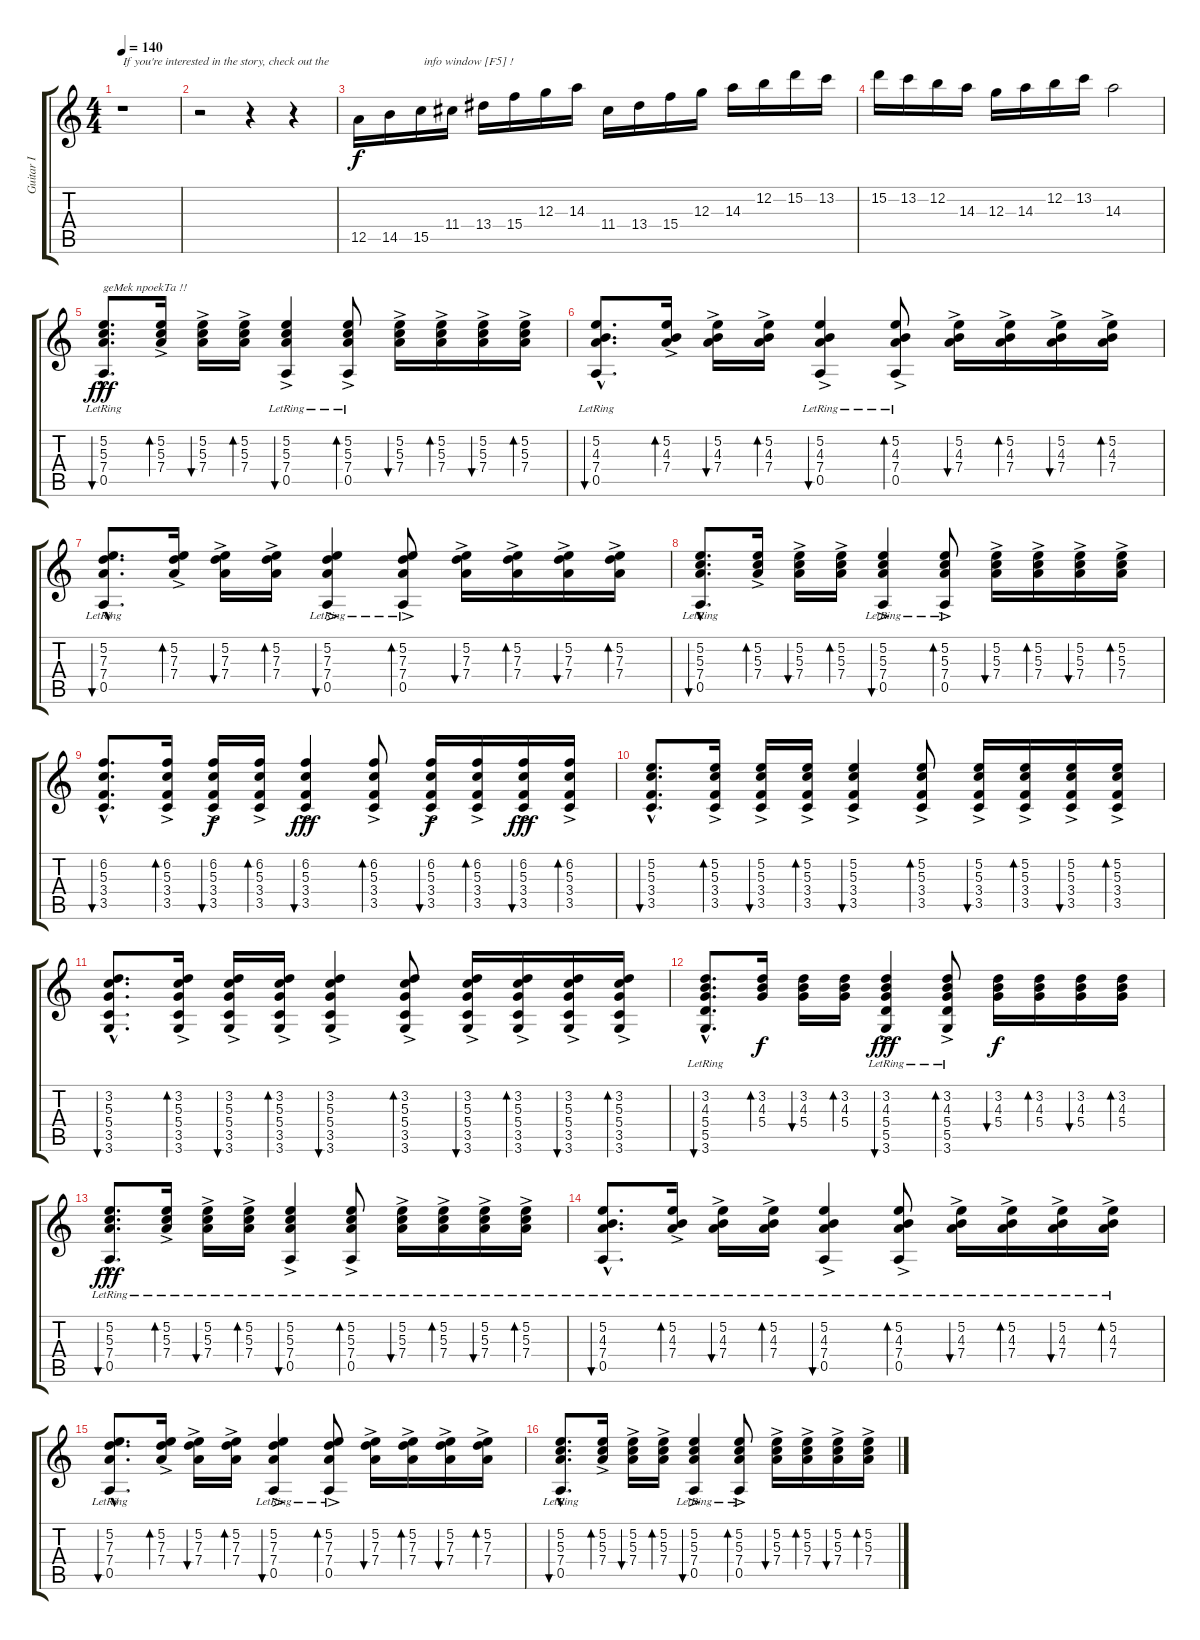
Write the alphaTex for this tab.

\track ("Guitar I" "Guitar I") {instrument distortionguitar}
\staff {score tabs}
\tuning (E4 B3 G3 D3 A2 E2) {hide}
\ts (4 4)
\tempo 140
\clef g2
\ks c
r.1{txt "If you're interested in the story, check out the" dy f instrument distortionguitar} |
r.2 r.4{volume 0 instrument distortionguitar} r.4{volume 8} |
12.5.16 14.5.16 15.5.16{txt " info window [F5] !"} 11.4.16 13.4.16 15.4.16 12.3.16 14.3.16 11.4.16 13.4.16 15.4.16 12.3.16 14.3.16 12.2.16 15.2.16 13.2.16 |
15.2.16 13.2.16 12.2.16 14.3.16 12.3.16 14.3.16 12.2.16 13.2.16 14.3.2{volume 2} |
(5.2{hac} 5.3{hac} 7.4{hac} 0.5{hac lr}).8{d bu 480 txt "geMek npoekTa !!" dy fff volume 10 instrument acousticguitarnylon} (5.2 5.3{ac} 7.4{ac}).16{bd 240} (5.2 5.3{ac} 7.4{ac}).16{bu 120} (5.2 5.3{ac} 7.4{ac}).16{bd 120} (5.2 5.3{ac} 7.4{ac} 0.5{ac lr}).4{bu 120} (5.2 5.3{ac} 7.4{ac} 0.5{ac lr}).8{bd 120} (5.2 5.3{ac} 7.4{ac}).16{bu 120} (5.2 5.3{ac} 7.4{ac}).16{bd 120} (5.2 5.3{ac} 7.4{ac}).16{bu 120} (5.2 5.3{ac} 7.4{ac}).16{bd 120} |
(5.2{hac} 4.3{hac} 7.4{hac} 0.5{hac lr}).8{d bu 480} (5.2 4.3{ac} 7.4{ac}).16{bd 120} (5.2 4.3{ac} 7.4{ac}).16{bu 120} (5.2 4.3{ac} 7.4{ac}).16{bd 120} (5.2 4.3{ac} 7.4{ac} 0.5{ac lr}).4{bu 240} (5.2 4.3 7.4 0.5{ac lr}).8{bd 120} (5.2 4.3{ac} 7.4{ac}).16{bu 60} (5.2 4.3{ac} 7.4{ac}).16{bd 60} (5.2 4.3{ac} 7.4{ac}).16{bu 60} (5.2 4.3{ac} 7.4{ac}).16{bd 60} |
(5.2{hac} 7.3{hac} 7.4{hac} 0.5{hac lr}).8{d bu 480} (5.2 7.3{ac} 7.4{ac}).16{bd 240} (5.2 7.3{ac} 7.4{ac}).16{bu 120} (5.2 7.3{ac} 7.4{ac}).16{bd 120} (5.2 7.3{ac} 7.4{ac} 0.5{ac lr}).4{bu 240} (5.2 7.3{ac} 7.4{ac} 0.5{ac lr}).8{bd 240} (5.2 7.3{ac} 7.4{ac}).16{bu 120} (5.2 7.3{ac} 7.4{ac}).16{bd 120} (5.2 7.3{ac} 7.4{ac}).16{bu 120} (5.2 7.3{ac} 7.4{ac}).16{bd 120} |
(5.2{hac} 5.3{hac} 7.4{hac} 0.5{hac lr}).8{d bu 480} (5.2 5.3{ac} 7.4{ac}).16{bd 240} (5.2 5.3{ac} 7.4{ac}).16{bu 120} (5.2 5.3{ac} 7.4{ac}).16{bd 120} (5.2 5.3{ac} 7.4{ac} 0.5{ac lr}).4{bu 120} (5.2 5.3{ac} 7.4{ac} 0.5{ac lr}).8{bd 120} (5.2 5.3{ac} 7.4{ac}).16{bu 120} (5.2 5.3{ac} 7.4{ac}).16{bd 120} (5.2 5.3{ac} 7.4{ac}).16{bu 120} (5.2 5.3{ac} 7.4{ac}).16{bd 120} |
(6.2{hac} 5.3{hac} 3.4{hac} 3.5{hac}).8{d bu 480} (6.2 5.3{ac} 3.4{ac} 3.5).16{bd 240} (6.2 5.3{ac} 3.4{ac} 3.5).16{bu 240 dy f} (6.2 5.3{ac} 3.4{ac} 3.5).16{bd 240} (6.2 5.3{ac} 3.4{ac} 3.5).4{bu 480 dy fff} (6.2 5.3{ac} 3.4{ac} 3.5).8{bd 240} (6.2 5.3{ac} 3.4{ac} 3.5).16{bu 120 dy f} (6.2 5.3{ac} 3.4{ac} 3.5).16{bd 120} (6.2 5.3{ac} 3.4{ac} 3.5).16{bu 120 dy fff} (6.2 5.3{ac} 3.4{ac} 3.5).16{bd 120} |
(5.2{hac} 5.3{hac} 3.4{hac} 3.5{hac}).8{d bu 480} (5.2 5.3{ac} 3.4{ac} 3.5).16{bd 240} (5.2 5.3{ac} 3.4{ac} 3.5).16{bu 240} (5.2 5.3{ac} 3.4{ac} 3.5).16{bd 240} (5.2 5.3{ac} 3.4{ac} 3.5).4{bu 480} (5.2 5.3{ac} 3.4{ac} 3.5).8{bd 240} (5.2 5.3{ac} 3.4{ac} 3.5).16{bu 120} (5.2 5.3{ac} 3.4{ac} 3.5).16{bd 120} (5.2 5.3{ac} 3.4{ac} 3.5).16{bu 120} (5.2 5.3{ac} 3.4{ac} 3.5).16{bd 120} |
(3.2{hac} 5.3{hac} 5.4{hac} 3.5{hac} 3.6{hac}).8{d bu 480} (3.2 5.3{ac} 5.4{ac} 3.5{ac} 3.6).16{bd 120} (3.2 5.3{ac} 5.4{ac} 3.5{ac} 3.6).16{bu 120} (3.2 5.3{ac} 5.4{ac} 3.5{ac} 3.6).16{bd 120} (3.2 5.3{ac} 5.4{ac} 3.5{ac} 3.6).4{bu 120} (3.2 5.3{ac} 5.4{ac} 3.5{ac} 3.6).8{bd 120} (3.2 5.3{ac} 5.4{ac} 3.5{ac} 3.6).16{bu 120} (3.2 5.3{ac} 5.4{ac} 3.5{ac} 3.6).16{bd 120} (3.2 5.3{ac} 5.4{ac} 3.5{ac} 3.6).16{bu 120} (3.2 5.3{ac} 5.4{ac} 3.5{ac} 3.6).16{bd 120} |
(3.2{hac} 4.3{hac} 5.4{hac} 5.5{hac} 3.6{hac lr}).8{d bu 480} (3.2 4.3 5.4).16{bd 120 dy f} (3.2 4.3 5.4).16{bu 120} (3.2 4.3 5.4).16{bd 120} (3.2 4.3 5.4 5.5 3.6{ac lr}).4{bu 120 dy fff} (3.2 4.3 5.4 5.5 3.6{ac lr}).8{bd 120} (3.2 4.3 5.4).16{bu 120 dy f} (3.2 4.3 5.4).16{bd 120} (3.2 4.3 5.4).16{bu 120} (3.2 4.3 5.4).16{bd 120} |
(5.2{hac lr} 5.3{hac lr} 7.4{hac lr} 0.5{hac lr}).8{d bu 480 dy fff} (5.2{lr} 5.3{ac lr} 7.4{ac lr}).16{bd 240} (5.2{lr} 5.3{ac lr} 7.4{ac lr}).16{bu 120} (5.2{lr} 5.3{ac lr} 7.4{ac lr}).16{bd 120} (5.2{lr} 5.3{ac lr} 7.4{ac lr} 0.5{ac lr}).4{bu 120} (5.2{lr} 5.3{ac lr} 7.4{ac lr} 0.5{ac lr}).8{bd 120} (5.2{lr} 5.3{ac lr} 7.4{ac lr}).16{bu 120} (5.2{lr} 5.3{ac lr} 7.4{ac lr}).16{bd 120} (5.2{lr} 5.3{ac lr} 7.4{ac lr}).16{bu 120} (5.2{lr} 5.3{ac lr} 7.4{ac lr}).16{bd 120} |
(5.2{hac lr} 4.3{hac lr} 7.4{hac lr} 0.5{hac lr}).8{d bu 480} (5.2{lr} 4.3{ac lr} 7.4{ac lr}).16{bd 120} (5.2{lr} 4.3{ac lr} 7.4{ac lr}).16{bu 120} (5.2{lr} 4.3{ac lr} 7.4{ac lr}).16{bd 120} (5.2{lr} 4.3{ac lr} 7.4{ac lr} 0.5{ac lr}).4{bu 240} (5.2{lr} 4.3{lr} 7.4{lr} 0.5{ac lr}).8{bd 120} (5.2{lr} 4.3{ac lr} 7.4{ac lr}).16{bu 60} (5.2{lr} 4.3{ac lr} 7.4{ac lr}).16{bd 60} (5.2{lr} 4.3{ac lr} 7.4{ac lr}).16{bu 60} (5.2{lr} 4.3{ac lr} 7.4{ac lr}).16{bd 60} |
(5.2{hac} 7.3{hac} 7.4{hac} 0.5{hac lr}).8{d bu 480} (5.2 7.3{ac} 7.4{ac}).16{bd 240} (5.2 7.3{ac} 7.4{ac}).16{bu 120} (5.2 7.3{ac} 7.4{ac}).16{bd 120} (5.2 7.3{ac} 7.4{ac} 0.5{ac lr}).4{bu 240} (5.2 7.3{ac} 7.4{ac} 0.5{ac lr}).8{bd 240} (5.2 7.3{ac} 7.4{ac}).16{bu 120} (5.2 7.3{ac} 7.4{ac}).16{bd 120} (5.2 7.3{ac} 7.4{ac}).16{bu 120} (5.2 7.3{ac} 7.4{ac}).16{bd 120} |
(5.2{hac} 5.3{hac} 7.4{hac} 0.5{hac lr}).8{d bu 480} (5.2 5.3{ac} 7.4{ac}).16{bd 240} (5.2 5.3{ac} 7.4{ac}).16{bu 120} (5.2 5.3{ac} 7.4{ac}).16{bd 120} (5.2 5.3{ac} 7.4{ac} 0.5{ac lr}).4{bu 120} (5.2 5.3{ac} 7.4{ac} 0.5{ac lr}).8{bd 120} (5.2 5.3{ac} 7.4{ac}).16{bu 120} (5.2 5.3{ac} 7.4{ac}).16{bd 120} (5.2 5.3{ac} 7.4{ac}).16{bu 120} (5.2 5.3{ac} 7.4{ac}).16{bd 120}
